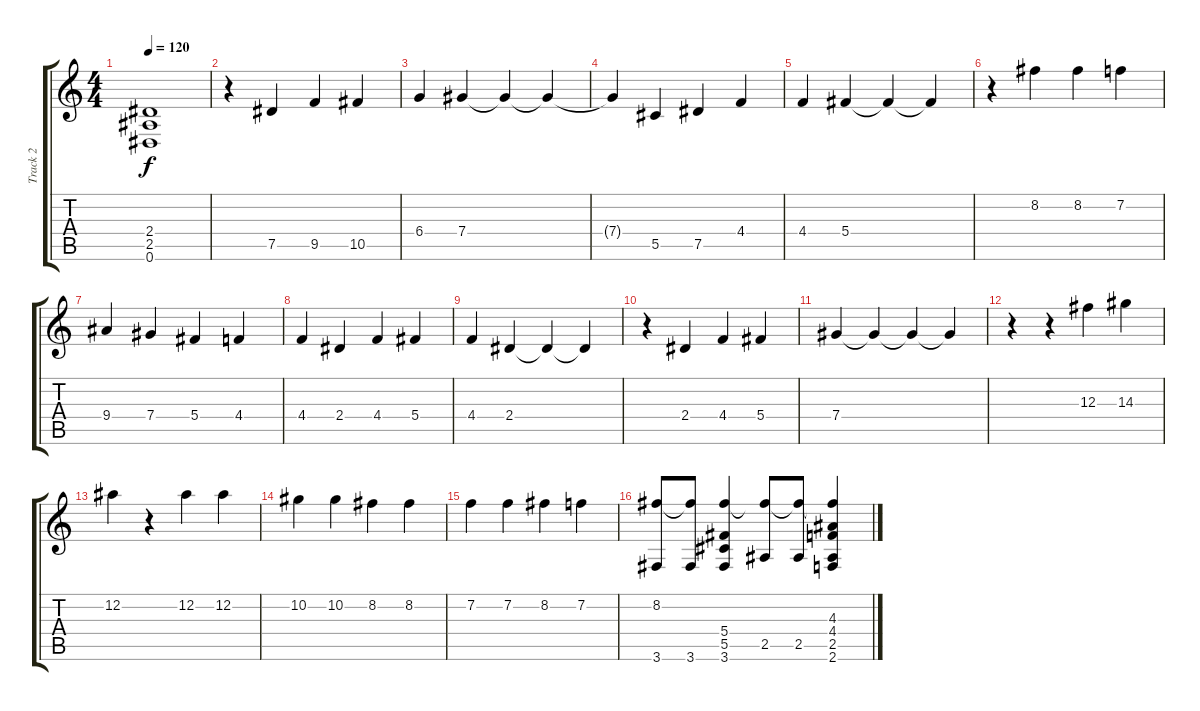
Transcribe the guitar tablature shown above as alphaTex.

\track ("Track 2" "Track 2") {instrument distortionguitar}
\staff {score tabs}
\tuning (Eb4 Bb3 Gb3 Db3 Ab2 Eb2) {hide}
\ts (4 4)
\tempo 120
\clef g2
\ks c
(2.4 2.5 0.6).1{dy f instrument distortionguitar} |
r.4 7.5.4 9.5.4 10.5.4 |
6.4.4 7.4.4 7.4{t}.4 7.4{t}.4 |
7.4{t}.4 5.5.4 7.5.4 4.4.4 |
4.4.4 5.4.4 5.4{t}.4 5.4{t}.4 |
r.4 8.2.4 8.2.4 7.2.4 |
9.4.4 7.4.4 5.4.4 4.4.4 |
4.4.4 2.4.4 4.4.4 5.4.4 |
4.4.4 2.4.4 2.4{t}.4 2.4{t}.4 |
r.4 2.4.4 4.4.4 5.4.4 |
7.4.4 7.4{t}.4 7.4{t}.4 7.4{t}.4 |
r.4 r.4 12.3.4 14.3.4 |
12.2.4 r.4 12.2.4 12.2.4 |
10.2.4 10.2.4 8.2.4 8.2.4 |
7.2.4 7.2.4 8.2.4 7.2.4 |
(8.2 3.6).8 (8.2{t} 3.6).8 (8.2{t} 5.4 5.5 3.6).4 (8.2{t} 2.5).8 (8.2{t} 2.5).8 (8.2{t} 4.3 4.4 2.5 2.6).4
